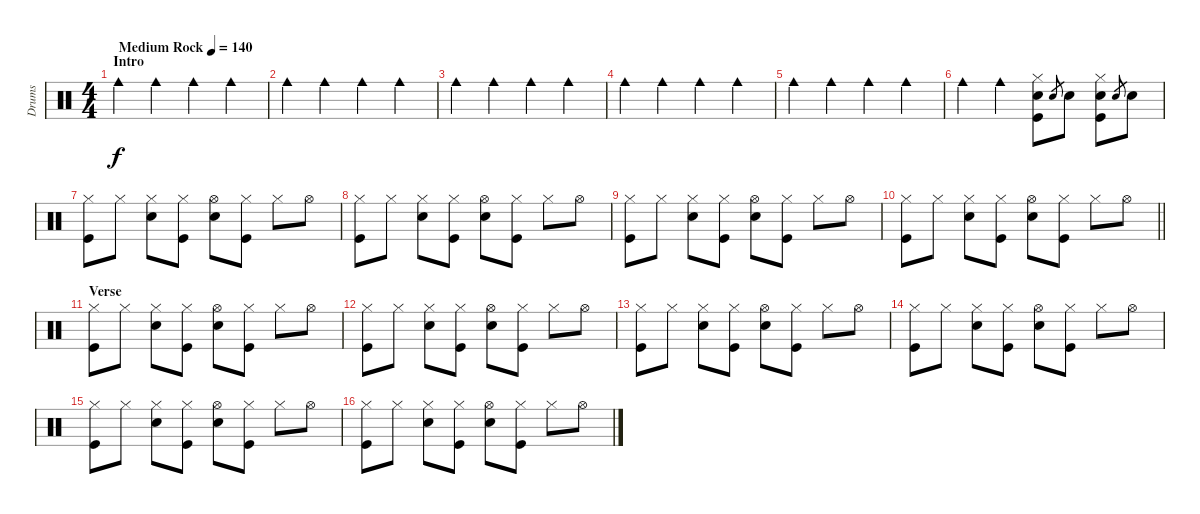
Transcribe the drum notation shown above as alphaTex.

\track ("Drums" "Drums") {instrument percussion}
\staff {score}
\articulation defaults
\ts (4 4)
\section ("" "Intro")
\tempo (140 "Medium Rock")
\clef neutral
\ks c "Cowbell medium (hit)".4{dy f} "Cowbell medium (hit)".4 "Cowbell medium (hit)".4 "Cowbell medium (hit)".4
|
"Cowbell medium (hit)".4 "Cowbell medium (hit)".4 "Cowbell medium (hit)".4 "Cowbell medium (hit)".4 |
"Cowbell medium (hit)".4 "Cowbell medium (hit)".4 "Cowbell medium (hit)".4 "Cowbell medium (hit)".4 |
"Cowbell medium (hit)".4 "Cowbell medium (hit)".4 "Cowbell medium (hit)".4 "Cowbell medium (hit)".4 |
"Cowbell medium (hit)".4 "Cowbell medium (hit)".4 "Cowbell medium (hit)".4 "Cowbell medium (hit)".4 |
"Cowbell medium (hit)".4 "Cowbell medium (hit)".4 ("Hi-Hat (closed)" "Snare (hit) 2" "Kick (hit)").8 "Snare (hit) 2".8{gr} "Snare (hit) 2".8 ("Hi-Hat (closed)" "Snare (hit) 2" "Kick (hit)").8 "Snare (hit) 2".8{gr} "Snare (hit) 2".8 |
("Hi-Hat (closed)" "Kick (hit)").8 "Hi-Hat (closed)".8 ("Hi-Hat (closed)" "Snare (hit) 2").8 ("Hi-Hat (closed)" "Kick (hit)").8 ("Hi-Hat (open)" "Snare (hit) 2").8 ("Hi-Hat (closed)" "Kick (hit)").8 "Hi-Hat (closed)".8 "Hi-Hat (open)".8 |
("Hi-Hat (closed)" "Kick (hit)").8 "Hi-Hat (closed)".8 ("Hi-Hat (closed)" "Snare (hit) 2").8 ("Hi-Hat (closed)" "Kick (hit)").8 ("Hi-Hat (open)" "Snare (hit) 2").8 ("Hi-Hat (closed)" "Kick (hit)").8 "Hi-Hat (closed)".8 "Hi-Hat (open)".8 |
("Hi-Hat (closed)" "Kick (hit)").8 "Hi-Hat (closed)".8 ("Hi-Hat (closed)" "Snare (hit) 2").8 ("Hi-Hat (closed)" "Kick (hit)").8 ("Hi-Hat (open)" "Snare (hit) 2").8 ("Hi-Hat (closed)" "Kick (hit)").8 "Hi-Hat (closed)".8 "Hi-Hat (open)".8 |
\barLineRight lightlight
("Hi-Hat (closed)" "Kick (hit)").8 "Hi-Hat (closed)".8 ("Hi-Hat (closed)" "Snare (hit) 2").8 ("Hi-Hat (closed)" "Kick (hit)").8 ("Hi-Hat (open)" "Snare (hit) 2").8 ("Hi-Hat (closed)" "Kick (hit)").8 "Hi-Hat (closed)".8 "Hi-Hat (open)".8 |
\section ("" "Verse")
("Hi-Hat (closed)" "Kick (hit)").8 "Hi-Hat (closed)".8 ("Hi-Hat (closed)" "Snare (hit) 2").8 ("Hi-Hat (closed)" "Kick (hit)").8 ("Hi-Hat (open)" "Snare (hit) 2").8 ("Hi-Hat (closed)" "Kick (hit)").8 "Hi-Hat (closed)".8 "Hi-Hat (open)".8 |
("Hi-Hat (closed)" "Kick (hit)").8 "Hi-Hat (closed)".8 ("Hi-Hat (closed)" "Snare (hit) 2").8 ("Hi-Hat (closed)" "Kick (hit)").8 ("Hi-Hat (open)" "Snare (hit) 2").8 ("Hi-Hat (closed)" "Kick (hit)").8 "Hi-Hat (closed)".8 "Hi-Hat (open)".8 |
("Hi-Hat (closed)" "Kick (hit)").8 "Hi-Hat (closed)".8 ("Hi-Hat (closed)" "Snare (hit) 2").8 ("Hi-Hat (closed)" "Kick (hit)").8 ("Hi-Hat (open)" "Snare (hit) 2").8 ("Hi-Hat (closed)" "Kick (hit)").8 "Hi-Hat (closed)".8 "Hi-Hat (open)".8 |
("Hi-Hat (closed)" "Kick (hit)").8 "Hi-Hat (closed)".8 ("Hi-Hat (closed)" "Snare (hit) 2").8 ("Hi-Hat (closed)" "Kick (hit)").8 ("Hi-Hat (open)" "Snare (hit) 2").8 ("Hi-Hat (closed)" "Kick (hit)").8 "Hi-Hat (closed)".8 "Hi-Hat (open)".8 |
("Hi-Hat (closed)" "Kick (hit)").8 "Hi-Hat (closed)".8 ("Hi-Hat (closed)" "Snare (hit) 2").8 ("Hi-Hat (closed)" "Kick (hit)").8 ("Hi-Hat (open)" "Snare (hit) 2").8 ("Hi-Hat (closed)" "Kick (hit)").8 "Hi-Hat (closed)".8 "Hi-Hat (open)".8 |
("Hi-Hat (closed)" "Kick (hit)").8 "Hi-Hat (closed)".8 ("Hi-Hat (closed)" "Snare (hit) 2").8 ("Hi-Hat (closed)" "Kick (hit)").8 ("Hi-Hat (open)" "Snare (hit) 2").8 ("Hi-Hat (closed)" "Kick (hit)").8 "Hi-Hat (closed)".8 "Hi-Hat (open)".8
